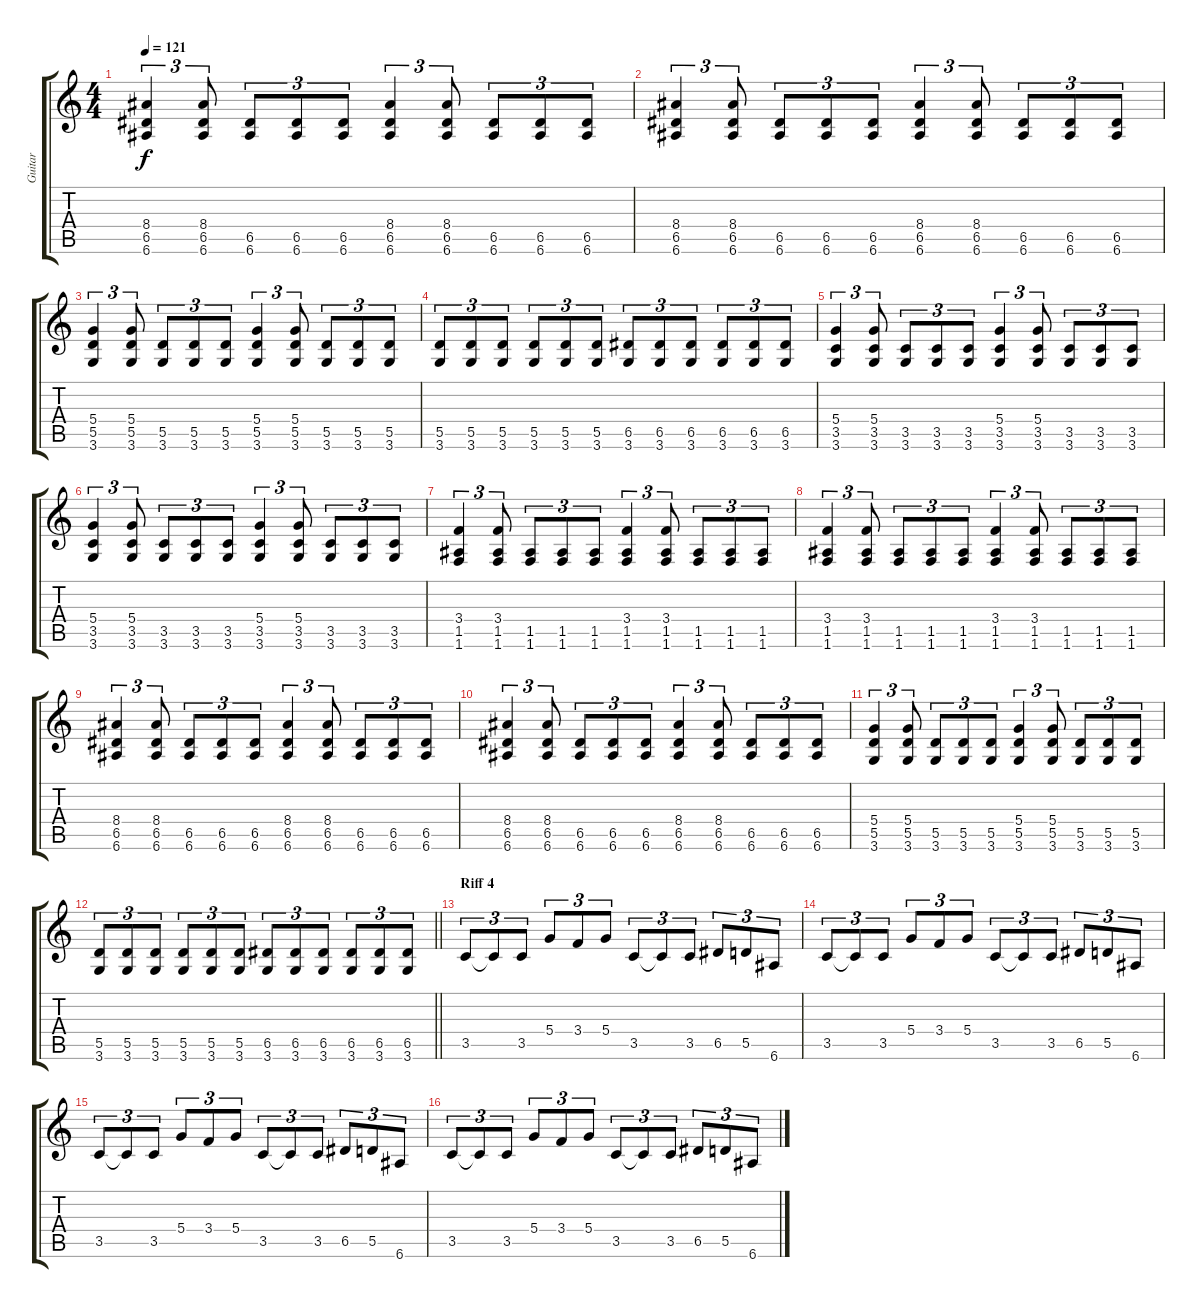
\track ("Guitar" "Guitar") {instrument distortionguitar}
\staff {score tabs}
\tuning (E4 B3 G3 D3 A2 E2) {hide}
\ts (4 4)
\tempo 121
\clef g2
\ks c
(8.4 6.5 6.6).4{tu (3 2) dy f} (8.4 6.5 6.6).8{tu (3 2)} (6.5 6.6).8{tu (3 2)} (6.5 6.6).8{tu (3 2)} (6.5 6.6).8{tu (3 2)} (8.4 6.5 6.6).4{tu (3 2)} (8.4 6.5 6.6).8{tu (3 2)} (6.5 6.6).8{tu (3 2)} (6.5 6.6).8{tu (3 2)} (6.5 6.6).8{tu (3 2)} |
(8.4 6.5 6.6).4{tu (3 2)} (8.4 6.5 6.6).8{tu (3 2)} (6.5 6.6).8{tu (3 2)} (6.5 6.6).8{tu (3 2)} (6.5 6.6).8{tu (3 2)} (8.4 6.5 6.6).4{tu (3 2)} (8.4 6.5 6.6).8{tu (3 2)} (6.5 6.6).8{tu (3 2)} (6.5 6.6).8{tu (3 2)} (6.5 6.6).8{tu (3 2)} |
(5.4 5.5 3.6).4{tu (3 2)} (5.4 5.5 3.6).8{tu (3 2)} (5.5 3.6).8{tu (3 2)} (5.5 3.6).8{tu (3 2)} (5.5 3.6).8{tu (3 2)} (5.4 5.5 3.6).4{tu (3 2)} (5.4 5.5 3.6).8{tu (3 2)} (5.5 3.6).8{tu (3 2)} (5.5 3.6).8{tu (3 2)} (5.5 3.6).8{tu (3 2)} |
(5.5 3.6).8{tu (3 2)} (5.5 3.6).8{tu (3 2)} (5.5 3.6).8{tu (3 2)} (5.5 3.6).8{tu (3 2)} (5.5 3.6).8{tu (3 2)} (5.5 3.6).8{tu (3 2)} (6.5 3.6).8{tu (3 2)} (6.5 3.6).8{tu (3 2)} (6.5 3.6).8{tu (3 2)} (6.5 3.6).8{tu (3 2)} (6.5 3.6).8{tu (3 2)} (6.5 3.6).8{tu (3 2)} |
(5.4 3.5 3.6).4{tu (3 2)} (5.4 3.5 3.6).8{tu (3 2)} (3.5 3.6).8{tu (3 2)} (3.5 3.6).8{tu (3 2)} (3.5 3.6).8{tu (3 2)} (5.4 3.5 3.6).4{tu (3 2)} (5.4 3.5 3.6).8{tu (3 2)} (3.5 3.6).8{tu (3 2)} (3.5 3.6).8{tu (3 2)} (3.5 3.6).8{tu (3 2)} |
(5.4 3.5 3.6).4{tu (3 2)} (5.4 3.5 3.6).8{tu (3 2)} (3.5 3.6).8{tu (3 2)} (3.5 3.6).8{tu (3 2)} (3.5 3.6).8{tu (3 2)} (5.4 3.5 3.6).4{tu (3 2)} (5.4 3.5 3.6).8{tu (3 2)} (3.5 3.6).8{tu (3 2)} (3.5 3.6).8{tu (3 2)} (3.5 3.6).8{tu (3 2)} |
(3.4 1.5 1.6).4{tu (3 2)} (3.4 1.5 1.6).8{tu (3 2)} (1.5 1.6).8{tu (3 2)} (1.5 1.6).8{tu (3 2)} (1.5 1.6).8{tu (3 2)} (3.4 1.5 1.6).4{tu (3 2)} (3.4 1.5 1.6).8{tu (3 2)} (1.5 1.6).8{tu (3 2)} (1.5 1.6).8{tu (3 2)} (1.5 1.6).8{tu (3 2)} |
(3.4 1.5 1.6).4{tu (3 2)} (3.4 1.5 1.6).8{tu (3 2)} (1.5 1.6).8{tu (3 2)} (1.5 1.6).8{tu (3 2)} (1.5 1.6).8{tu (3 2)} (3.4 1.5 1.6).4{tu (3 2)} (3.4 1.5 1.6).8{tu (3 2)} (1.5 1.6).8{tu (3 2)} (1.5 1.6).8{tu (3 2)} (1.5 1.6).8{tu (3 2)} |
(8.4 6.5 6.6).4{tu (3 2)} (8.4 6.5 6.6).8{tu (3 2)} (6.5 6.6).8{tu (3 2)} (6.5 6.6).8{tu (3 2)} (6.5 6.6).8{tu (3 2)} (8.4 6.5 6.6).4{tu (3 2)} (8.4 6.5 6.6).8{tu (3 2)} (6.5 6.6).8{tu (3 2)} (6.5 6.6).8{tu (3 2)} (6.5 6.6).8{tu (3 2)} |
(8.4 6.5 6.6).4{tu (3 2)} (8.4 6.5 6.6).8{tu (3 2)} (6.5 6.6).8{tu (3 2)} (6.5 6.6).8{tu (3 2)} (6.5 6.6).8{tu (3 2)} (8.4 6.5 6.6).4{tu (3 2)} (8.4 6.5 6.6).8{tu (3 2)} (6.5 6.6).8{tu (3 2)} (6.5 6.6).8{tu (3 2)} (6.5 6.6).8{tu (3 2)} |
(5.4 5.5 3.6).4{tu (3 2)} (5.4 5.5 3.6).8{tu (3 2)} (5.5 3.6).8{tu (3 2)} (5.5 3.6).8{tu (3 2)} (5.5 3.6).8{tu (3 2)} (5.4 5.5 3.6).4{tu (3 2)} (5.4 5.5 3.6).8{tu (3 2)} (5.5 3.6).8{tu (3 2)} (5.5 3.6).8{tu (3 2)} (5.5 3.6).8{tu (3 2)} |
\barLineRight lightlight
(5.5 3.6).8{tu (3 2)} (5.5 3.6).8{tu (3 2)} (5.5 3.6).8{tu (3 2)} (5.5 3.6).8{tu (3 2)} (5.5 3.6).8{tu (3 2)} (5.5 3.6).8{tu (3 2)} (6.5 3.6).8{tu (3 2)} (6.5 3.6).8{tu (3 2)} (6.5 3.6).8{tu (3 2)} (6.5 3.6).8{tu (3 2)} (6.5 3.6).8{tu (3 2)} (6.5 3.6).8{tu (3 2)} |
\section ("" "Riff 4")
3.5.8{tu (3 2)} 3.5{t}.8{tu (3 2)} 3.5.8{tu (3 2)} 5.4.8{tu (3 2)} 3.4.8{tu (3 2)} 5.4.8{tu (3 2)} 3.5.8{tu (3 2)} 3.5{t}.8{tu (3 2)} 3.5.8{tu (3 2)} 6.5.8{tu (3 2)} 5.5.8{tu (3 2)} 6.6.8{tu (3 2)} |
3.5.8{tu (3 2)} 3.5{t}.8{tu (3 2)} 3.5.8{tu (3 2)} 5.4.8{tu (3 2)} 3.4.8{tu (3 2)} 5.4.8{tu (3 2)} 3.5.8{tu (3 2)} 3.5{t}.8{tu (3 2)} 3.5.8{tu (3 2)} 6.5.8{tu (3 2)} 5.5.8{tu (3 2)} 6.6.8{tu (3 2)} |
3.5.8{tu (3 2)} 3.5{t}.8{tu (3 2)} 3.5.8{tu (3 2)} 5.4.8{tu (3 2)} 3.4.8{tu (3 2)} 5.4.8{tu (3 2)} 3.5.8{tu (3 2)} 3.5{t}.8{tu (3 2)} 3.5.8{tu (3 2)} 6.5.8{tu (3 2)} 5.5.8{tu (3 2)} 6.6.8{tu (3 2)} |
3.5.8{tu (3 2)} 3.5{t}.8{tu (3 2)} 3.5.8{tu (3 2)} 5.4.8{tu (3 2)} 3.4.8{tu (3 2)} 5.4.8{tu (3 2)} 3.5.8{tu (3 2)} 3.5{t}.8{tu (3 2)} 3.5.8{tu (3 2)} 6.5.8{tu (3 2)} 5.5.8{tu (3 2)} 6.6.8{tu (3 2)}
